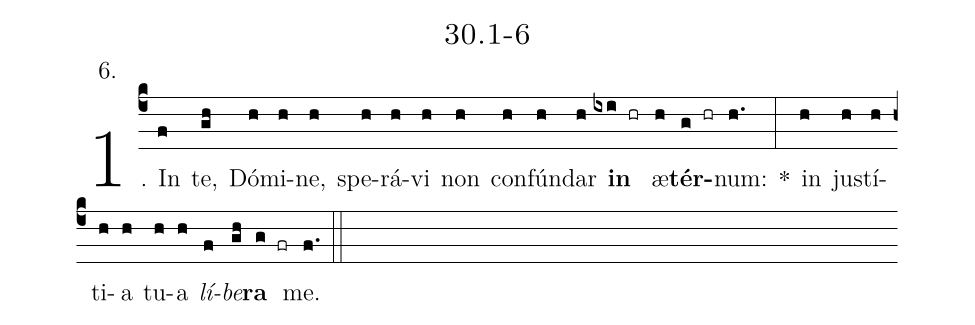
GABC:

name: 30.1-6;
annotation: 6.;
%%
(c4)1. In(f) te,(gh) Dó(h)mi(h)ne,(h) spe(h)rá(h)vi(h) non(h) con(h)fún(h)dar(h) <b>in</b>(ixi hr) æ(h)<b>tér</b>(g hr)num:(h.) *(:) in(h) jus(h)tí(h)ti(h)a(h) tu(h)a(h) <i>lí</i>(f)<i>be</i>(gh)<b>ra</b>(g fr) me.(f.) (::)
